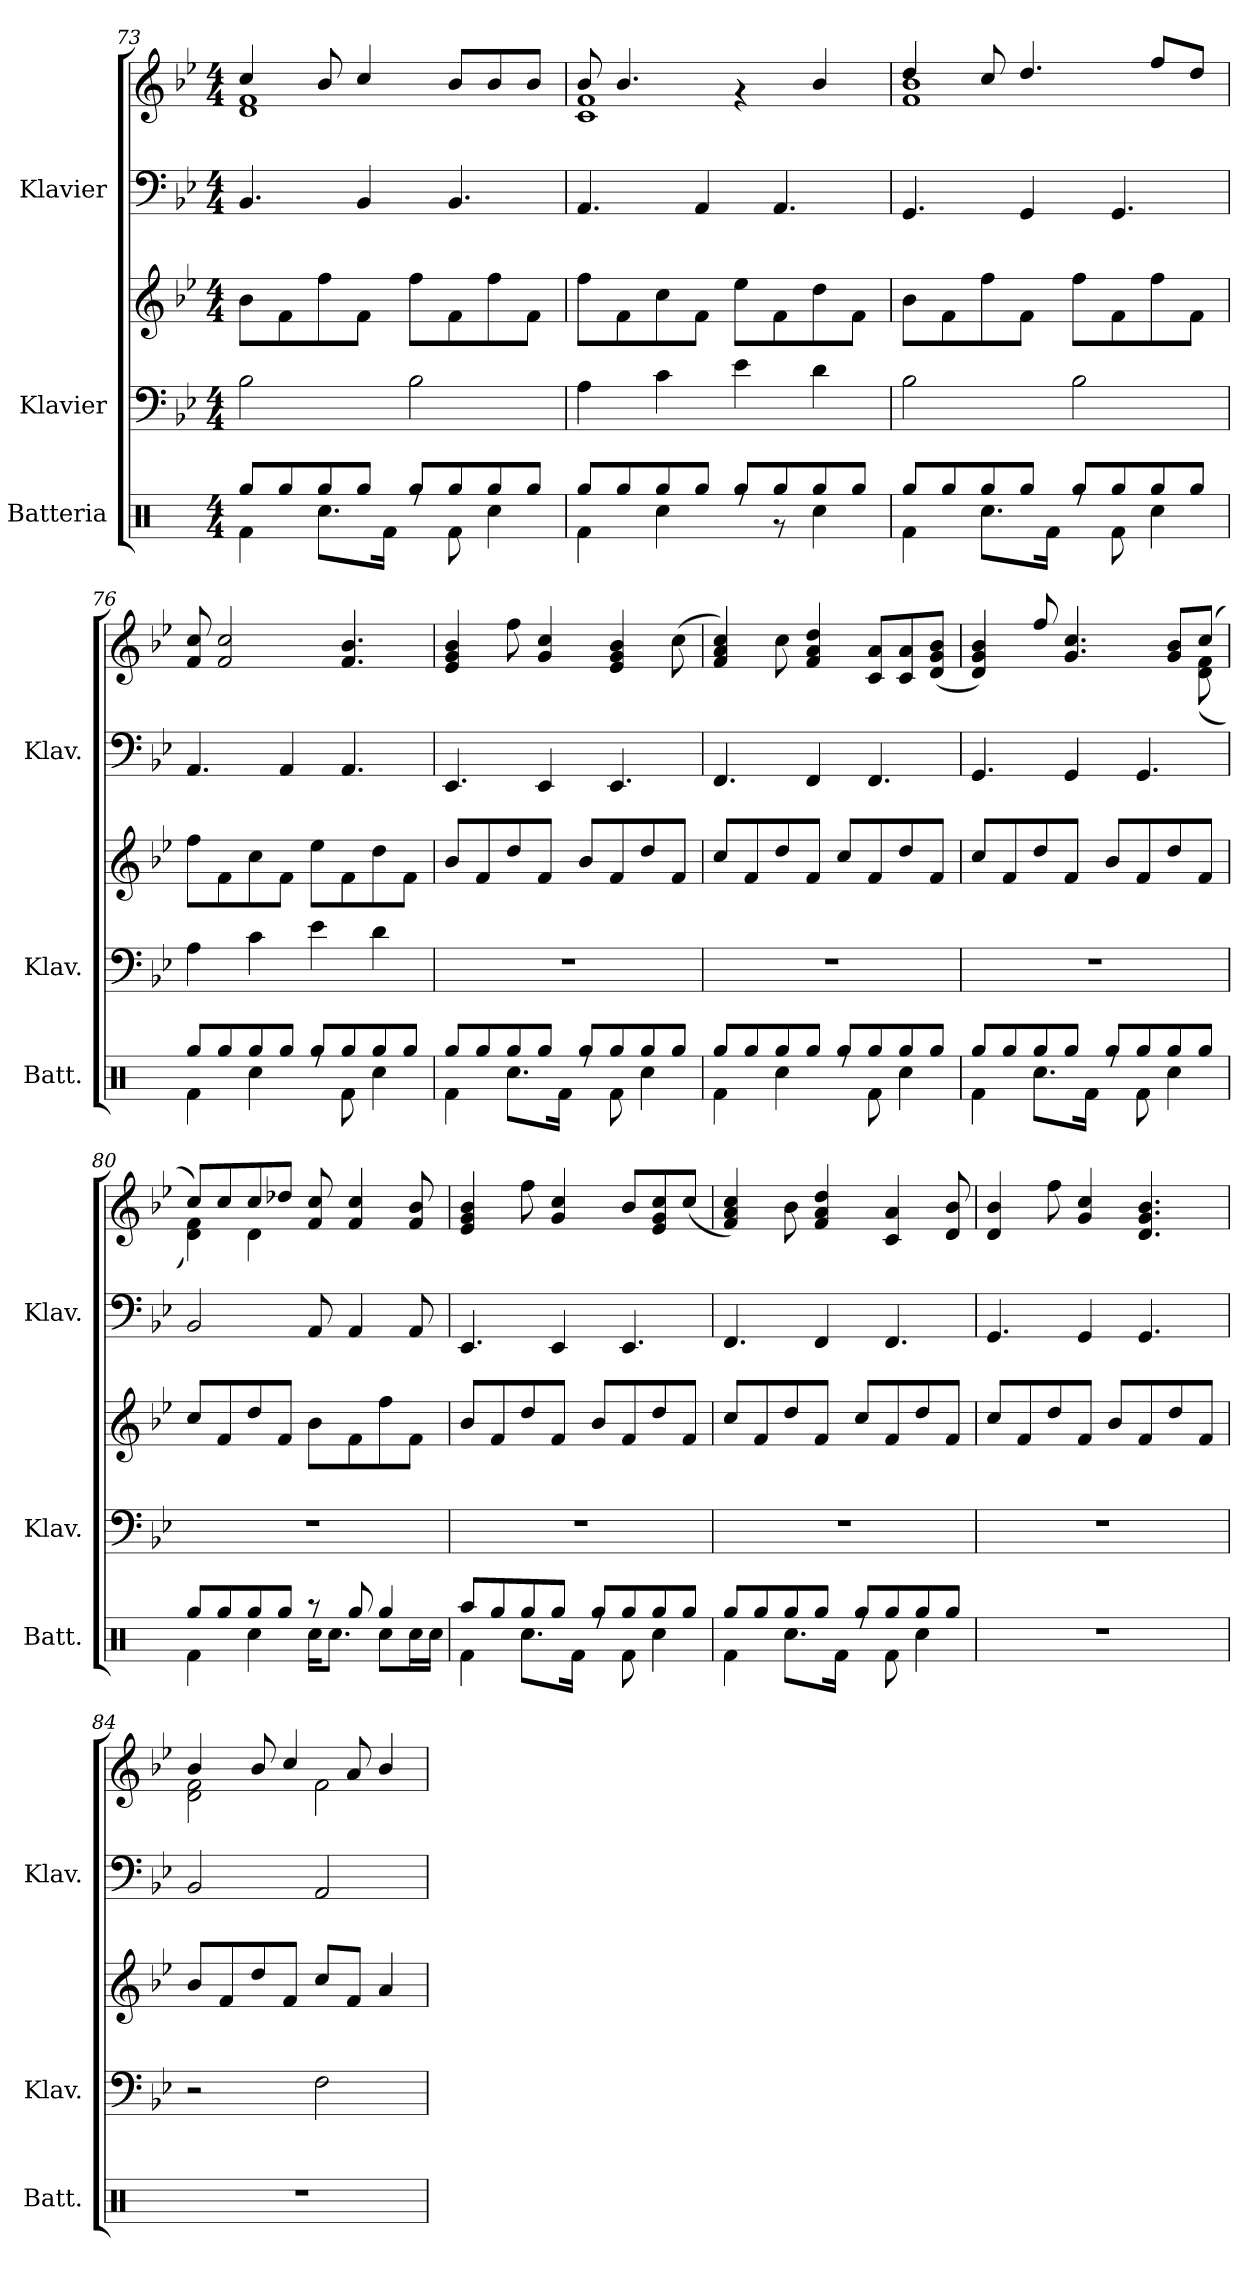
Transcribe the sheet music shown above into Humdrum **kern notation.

**kern	**kern	**kern	**kern	**kern
*part3	*part2	*part2	*part1	*part1
*staff5	*staff4	*staff3	*staff2	*staff1
*I"Batteria	*I"Klavier	*	*I"Klavier	*
*I'Batt.	*I'Klav.	*	*I'Klav.	*
!!LO:LB:g=z
*clefX	*clefF4	*clefG2	*clefF4	*clefG2
*k[]	*k[b-e-]	*k[b-e-]	*k[b-e-]	*k[b-e-]
*M4/4	*M4/4	*M4/4	*M4/4	*M4/4
=73	=73	=73	=73	=73
*^	*	*	*	*^
8Rgg/L	4Rf\	2B-\	8b-\L	4.BB-/	4cc/	1d 1f
8Rgg/	.	.	8f\	.	.	.
8Rgg/	8.Rcc\L	.	8ff\	.	8b-/	.
8Rgg/J	.	.	8f\J	4BB-/	4cc/	.
.	16Rf\Jk	.	.	.	.	.
8Rgg/L	8rff	2B-\	8ff\L	.	.	.
8Rgg/	8Rf\	.	8f\	4.BB-/	8b-/L	.
8Rgg/	4Rcc\	.	8ff\	.	8b-/	.
8Rgg/J	.	.	8f\J	.	8b-/J	.
=74	=74	=74	=74	=74	=74	=74
8Rgg/L	4Rf\	4A\	8ff\L	4.AA/	8b-/	1c 1f
8Rgg/	.	.	8f\	.	4.b-/	.
8Rgg/	4Rcc\	4c\	8cc\	.	.	.
8Rgg/J	.	.	8f\J	4AA/	.	.
8Rgg/L	8rff	4e-\	8ee-\L	.	4rg	.
8Rgg/	8r	.	8f\	4.AA/	.	.
8Rgg/	4Rcc\	4d\	8dd\	.	4b-/	.
8Rgg/J	.	.	8f\J	.	.	.
=75	=75	=75	=75	=75	=75	=75
8Rgg/L	4Rf\	2B-\	8b-\L	4.GG/	4dd/	1f 1b-
8Rgg/	.	.	8f\	.	.	.
8Rgg/	8.Rcc\L	.	8ff\	.	8cc/	.
8Rgg/J	.	.	8f\J	4GG/	4.dd/	.
.	16Rf\Jk	.	.	.	.	.
8Rgg/L	8rff	2B-\	8ff\L	.	.	.
8Rgg/	8Rf\	.	8f\	4.GG/	.	.
8Rgg/	4Rcc\	.	8ff\	.	8ff/L	.
8Rgg/J	.	.	8f\J	.	8dd/J	.
*	*	*	*	*	*v	*v
=76	=76	=76	=76	=76	=76
8Rgg/L	4Rf\	4A\	8ff\L	4.AA/	8f/ 8cc/
8Rgg/	.	.	8f\	.	2f/ 2cc/
8Rgg/	4Rcc\	4c\	8cc\	.	.
8Rgg/J	.	.	8f\J	4AA/	.
8Rgg/L	8rff	4e-\	8ee-\L	.	.
8Rgg/	8Rf\	.	8f\	4.AA/	4.f/ 4.b-/
8Rgg/	4Rcc\	4d\	8dd\	.	.
8Rgg/J	.	.	8f\J	.	.
!!LO:PB:g=z
=77	=77	=77	=77	=77	=77
8Rgg/L	4Rf\	1r	8b-/L	4.EE-/	4e-/ 4g/ 4b-/
8Rgg/	.	.	8f/	.	.
8Rgg/	8.Rcc\L	.	8dd/	.	8ff\
8Rgg/J	.	.	8f/J	4EE-/	4g/ 4cc/
.	16Rf\Jk	.	.	.	.
8Rgg/L	8rff	.	8b-/L	.	.
8Rgg/	8Rf\	.	8f/	4.EE-/	4e-/ 4g/ 4b-/
8Rgg/	4Rcc\	.	8dd/	.	.
8Rgg/J	.	.	8f/J	.	(8cc\
=78	=78	=78	=78	=78	=78
8Rgg/L	4Rf\	1r	8cc/L	4.FF/	4f/ 4a/ 4cc/)
8Rgg/	.	.	8f/	.	.
8Rgg/	4Rcc\	.	8dd/	.	8cc\
8Rgg/J	.	.	8f/J	4FF/	4f/ 4a/ 4dd/
8Rgg/L	8rff	.	8cc/L	.	.
8Rgg/	8Rf\	.	8f/	4.FF/	8c/ 8a/L
8Rgg/	4Rcc\	.	8dd/	.	8c/ 8a/
8Rgg/J	.	.	8f/J	.	(8d/ 8g/ 8b-/J
=79	=79	=79	=79	=79	=79
*	*	*	*	*	*^
8Rgg/L	4Rf\	1r	8cc/L	4.GG/	4d/ 4g/ 4b-/)	2..ryy
8Rgg/	.	.	8f/	.	.	.
8Rgg/	8.Rcc\L	.	8dd/	.	8ff/	.
8Rgg/J	.	.	8f/J	4GG/	4.g/ 4.cc/	.
.	16Rf\Jk	.	.	.	.	.
8Rgg/L	8rff	.	8b-/L	.	.	.
8Rgg/	8Rf\	.	8f/	4.GG/	.	.
8Rgg/	4Rcc\	.	8dd/	.	8g/ 8b-/L	.
8Rgg/J	.	.	8f/J	.	(8cc/J	(8d\ 8f\
=80	=80	=80	=80	=80	=80	=80
8Rgg/L	4Rf\	1r	8cc/L	2BB-/	8cc/L)	4d\ 4f\)
8Rgg/	.	.	8f/	.	8cc/	.
8Rgg/	4Rcc\	.	8dd/	.	8cc/	4d\
8Rgg/J	.	.	8f/J	.	8dd-X/J	.
8r	16Rcc\KL	.	8b-\L	8AA/	8f/ 8cc/	2ryy
.	8.Rcc\J	.	.	.	.	.
8Rgg/	.	.	8f\	4AA/	4f/ 4cc/	.
4Rgg/	8Rcc\L	.	8ff\	.	.	.
.	16Rcc\L	.	8f\J	8AA/	8f/ 8b-/	.
.	16Rcc\JJ	.	.	.	.	.
*	*	*	*	*	*v	*v
!!LO:LB:g=z
=81	=81	=81	=81	=81	=81
8Raa/L	4Rf\	1r	8b-/L	4.EE-/	4e-/ 4g/ 4b-/
8Rgg/	.	.	8f/	.	.
8Rgg/	8.Rcc\L	.	8dd/	.	8ff\
8Rgg/J	.	.	8f/J	4EE-/	4g/ 4cc/
.	16Rf\Jk	.	.	.	.
8Rgg/L	8rff	.	8b-/L	.	.
8Rgg/	8Rf\	.	8f/	4.EE-/	8b-/L
8Rgg/	4Rcc\	.	8dd/	.	8e-/ 8g/ 8cc/
8Rgg/J	.	.	8f/J	.	(8cc/J
=82	=82	=82	=82	=82	=82
8Rgg/L	4Rf\	1r	8cc/L	4.FF/	4f/ 4a/ 4cc/)
8Rgg/	.	.	8f/	.	.
8Rgg/	8.Rcc\L	.	8dd/	.	8b-\
8Rgg/J	.	.	8f/J	4FF/	4f/ 4a/ 4dd/
.	16Rf\Jk	.	.	.	.
8Rgg/L	8rff	.	8cc/L	.	.
8Rgg/	8Rf\	.	8f/	4.FF/	4c/ 4a/
8Rgg/	4Rcc\	.	8dd/	.	.
8Rgg/J	.	.	8f/J	.	8d/ 8b-/
*v	*v	*	*	*	*
=83	=83	=83	=83	=83
1r	1r	8cc/L	4.GG/	4d/ 4b-/
.	.	8f/	.	.
.	.	8dd/	.	8ff\
.	.	8f/J	4GG/	4g/ 4cc/
.	.	8b-/L	.	.
.	.	8f/	4.GG/	4.d/ 4.g/ 4.b-/
.	.	8dd/	.	.
.	.	8f/J	.	.
=84	=84	=84	=84	=84
*	*	*	*	*^
1r	2r	8b-/L	2BB-/	4b-/	2d\ 2f\
.	.	8f/	.	.	.
.	.	8dd/	.	8b-/	.
.	.	8f/J	.	4cc/	.
.	2F\	8cc/L	2AA/	.	2f\
.	.	8f/J	.	8a/	.
.	.	4a/	.	4b-/	.
*	*	*	*	*v	*v
=	=	=	=	=
*-	*-	*-	*-	*-
